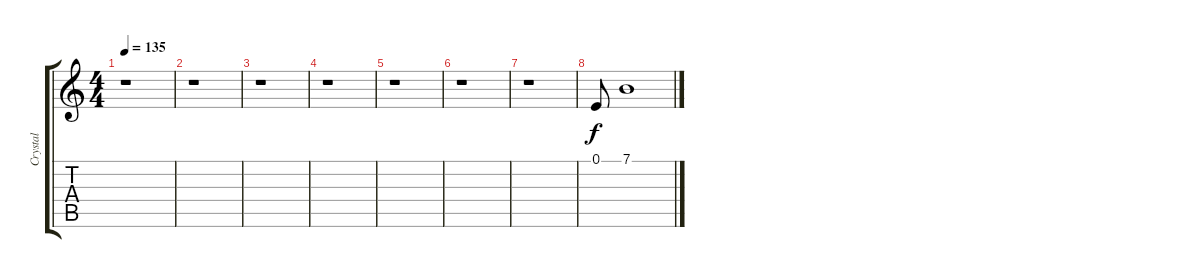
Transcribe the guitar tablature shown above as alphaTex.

\track ("Crystal" "Crystal") {instrument vibraphone}
\staff {score tabs}
\tuning (E4 B3 G3 D3 A2 E2) {hide}
\ts (4 4)
\tempo 135
\clef g2
\ks c
r.1{dy f} |
r.1 |
r.1 |
r.1 |
r.1 |
r.1 |
r.1 |
0.1.8 7.1.1
